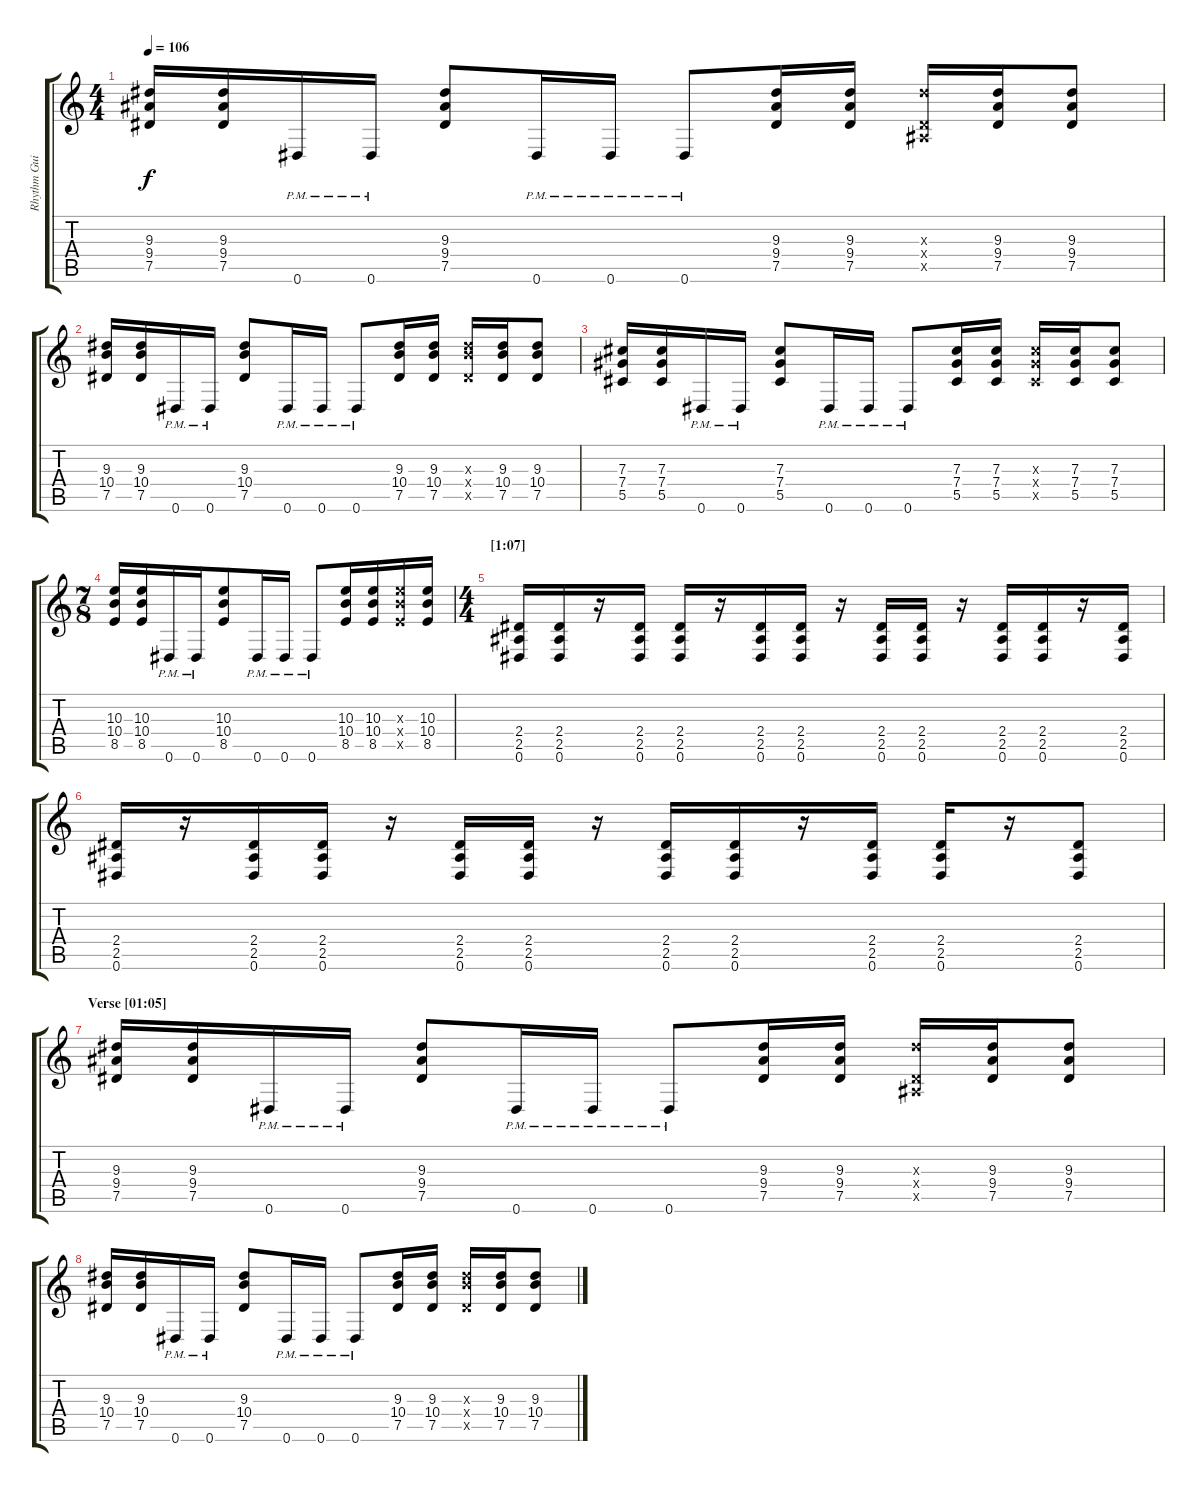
\track ("Rhythm Guitar" "Rhythm Gui") {instrument distortionguitar}
\staff {score tabs}
\tuning (Eb4 Bb3 Gb3 Db3 Ab2 Eb2) {hide}
\ts (4 4)
\section ("" "")
\tempo 106
\clef g2
\ks c
(9.3 9.4 7.5).16{dy f} (9.3 9.4 7.5).16 0.6{pm}.16 0.6{pm}.16 (9.3 9.4 7.5).8 0.6{pm}.16 0.6{pm}.16 0.6{pm}.8 (9.3 9.4 7.5).16 (9.3 9.4 7.5).16 (9.3{x} 2.4{x} 2.5{x}).16 (9.3 9.4 7.5).16 (9.3 9.4 7.5).8 |
(9.3 10.4 7.5).16 (9.3 10.4 7.5).16 0.6{pm}.16 0.6{pm}.16 (9.3 10.4 7.5).8 0.6{pm}.16 0.6{pm}.16 0.6{pm}.8 (9.3 10.4 7.5).16 (9.3 10.4 7.5).16 (9.3{x} 10.4{x} 7.5{x}).16 (9.3 10.4 7.5).16 (9.3 10.4 7.5).8 |
(7.3 7.4 5.5).16 (7.3 7.4 5.5).16 0.6{pm}.16 0.6{pm}.16 (7.3 7.4 5.5).8 0.6{pm}.16 0.6{pm}.16 0.6{pm}.8 (7.3 7.4 5.5).16 (7.3 7.4 5.5).16 (7.3{x} 7.4{x} 5.5{x}).16 (7.3 7.4 5.5).16 (7.3 7.4 5.5).8 |
\ts (7 8)
(10.3 10.4 8.5).16 (10.3 10.4 8.5).16 0.6{pm}.16 0.6{pm}.16 (10.3 10.4 8.5).8 0.6{pm}.16 0.6{pm}.16 0.6{pm}.8 (10.3 10.4 8.5).16 (10.3 10.4 8.5).16 (10.3{x} 10.4{x} 8.5{x}).16 (10.3 10.4 8.5).16 |
\ts (4 4)
\section ("" "[1:07]")
(2.4 2.5 0.6).16 (2.4 2.5 0.6).16 r.16 (2.4 2.5 0.6).16 (2.4 2.5 0.6).16 r.16 (2.4 2.5 0.6).16 (2.4 2.5 0.6).16 r.16 (2.4 2.5 0.6).16 (2.4 2.5 0.6).16 r.16 (2.4 2.5 0.6).16 (2.4 2.5 0.6).16 r.16 (2.4 2.5 0.6).16 |
(2.4 2.5 0.6).16 r.16 (2.4 2.5 0.6).16 (2.4 2.5 0.6).16 r.16 (2.4 2.5 0.6).16 (2.4 2.5 0.6).16 r.16 (2.4 2.5 0.6).16 (2.4 2.5 0.6).16 r.16 (2.4 2.5 0.6).16 (2.4 2.5 0.6).16 r.16 (2.4 2.5 0.6).8 |
\section ("" "Verse [01:05]")
(9.3 9.4 7.5).16 (9.3 9.4 7.5).16 0.6{pm}.16 0.6{pm}.16 (9.3 9.4 7.5).8 0.6{pm}.16 0.6{pm}.16 0.6{pm}.8 (9.3 9.4 7.5).16 (9.3 9.4 7.5).16 (9.3{x} 2.4{x} 2.5{x}).16 (9.3 9.4 7.5).16 (9.3 9.4 7.5).8 |
(9.3 10.4 7.5).16 (9.3 10.4 7.5).16 0.6{pm}.16 0.6{pm}.16 (9.3 10.4 7.5).8 0.6{pm}.16 0.6{pm}.16 0.6{pm}.8 (9.3 10.4 7.5).16 (9.3 10.4 7.5).16 (9.3{x} 10.4{x} 7.5{x}).16 (9.3 10.4 7.5).16 (9.3 10.4 7.5).8
